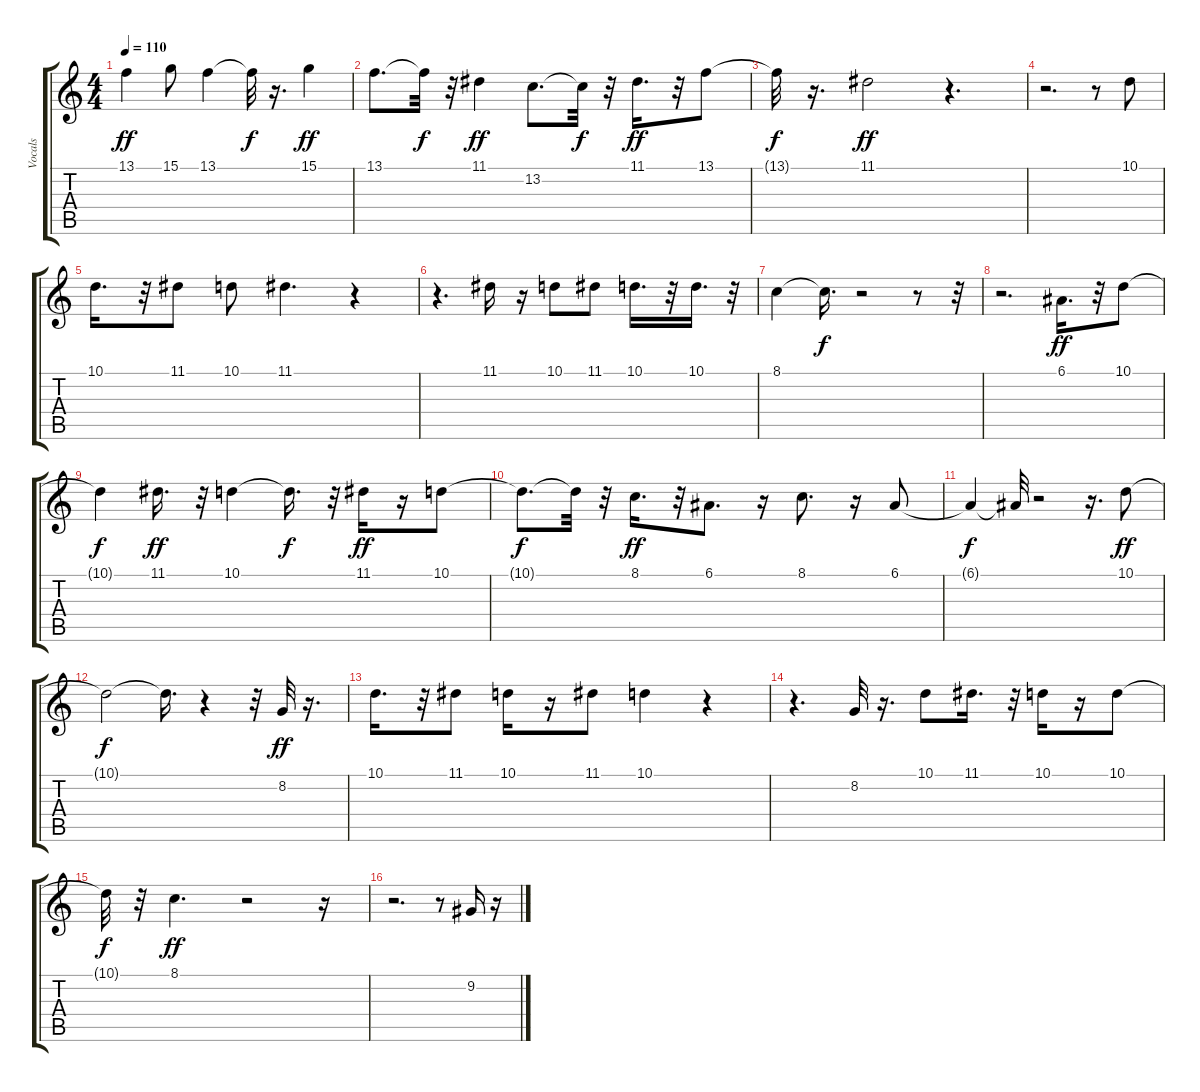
\track ("Vocals" "Vocals") {instrument flute}
\staff {score tabs}
\tuning (E4 B3 G3 D3 A2 E2) {hide}
\ts (4 4)
\tempo 110
\clef g2
\ks c
13.1.4{dy ff} 15.1.8 13.1.4 13.1{t}.32{dy f} r.16{d} 15.1.4{dy ff} |
13.1.8{d} 13.1{t}.32{dy f} r.32 11.1.4{dy ff} 13.2.8{d} 13.2{t}.32{dy f} r.32 11.1.16{d dy ff} r.32 13.1.8 |
13.1{t}.32{dy f} r.16{d} 11.1.2{dy ff} r.4{d} |
r.2{d} r.8 10.1.8 |
10.1.16{d} r.32 11.1.8 10.1.8 11.1.4{d} r.4 |
r.4{d} 11.1.16 r.16 10.1.8 11.1.8 10.1.16{d} r.32 10.1.16{d} r.32 |
8.1.4 8.1{t}.16{d dy f} r.2 r.8 r.32 |
r.2{d} 6.1.16{d dy ff} r.32 10.1.8 |
10.1{t}.4{dy f} 11.1.16{d dy ff} r.32 10.1.4 10.1{t}.16{d dy f} r.32 11.1.16{dy ff} r.16 10.1.8 |
10.1{t}.8{d dy f} 10.1{t}.32 r.32 8.1.16{d dy ff} r.32 6.1.8{d} r.16 8.1.8{d} r.16 6.1.8 |
6.1{t}.4{dy f} 6.1{t}.32 r.2 r.16{d} 10.1.8{dy ff} |
10.1{t}.2{dy f} 10.1{t}.16{d} r.4 r.32 8.2.32{dy ff} r.16{d} |
10.1.16{d} r.32 11.1.8 10.1.16 r.16 11.1.8 10.1.4 r.4 |
r.4{d} 8.2.32 r.16{d} 10.1.8 11.1.16{d} r.32 10.1.16 r.16 10.1.8 |
10.1{t}.32{dy f} r.32 8.1.4{d dy ff} r.2 r.16 |
r.2{d} r.8 9.2.16 r.16
